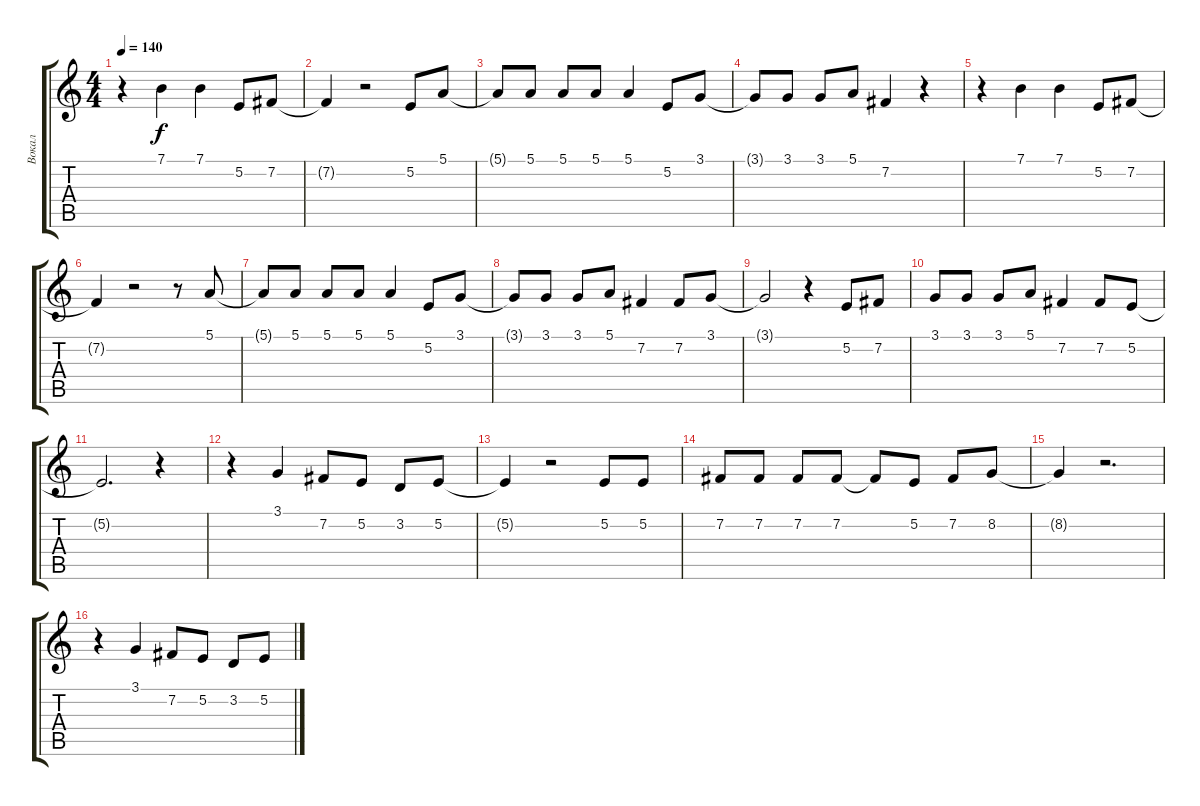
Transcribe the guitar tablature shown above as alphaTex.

\track ("Вокал" "Вокал") {instrument sopranosax}
\staff {score tabs}
\tuning (E4 B3 G3 D3 A2 E2) {hide}
\ts (4 4)
\tempo 140
\clef g2
\ks c
r.4{dy f} 7.1.4 7.1.4 5.2.8 7.2.8 |
7.2{t}.4 r.2 5.2.8 5.1.8 |
5.1{t}.8 5.1.8 5.1.8 5.1.8 5.1.4 5.2.8 3.1.8 |
3.1{t}.8 3.1.8 3.1.8 5.1.8 7.2.4 r.4 |
r.4 7.1.4 7.1.4 5.2.8 7.2.8 |
7.2{t}.4 r.2 r.8 5.1.8 |
5.1{t}.8 5.1.8 5.1.8 5.1.8 5.1.4 5.2.8 3.1.8 |
3.1{t}.8 3.1.8 3.1.8 5.1.8 7.2.4 7.2.8 3.1.8 |
3.1{t}.2 r.4 5.2.8 7.2.8 |
3.1.8 3.1.8 3.1.8 5.1.8 7.2.4 7.2.8 5.2.8 |
5.2{t}.2{d} r.4 |
r.4 3.1.4 7.2.8 5.2.8 3.2.8 5.2.8 |
5.2{t}.4 r.2 5.2.8 5.2.8 |
7.2.8 7.2.8 7.2.8 7.2.8 7.2{t}.8 5.2.8 7.2.8 8.2.8 |
8.2{t}.4 r.2{d} |
r.4 3.1.4 7.2.8 5.2.8 3.2.8 5.2.8
